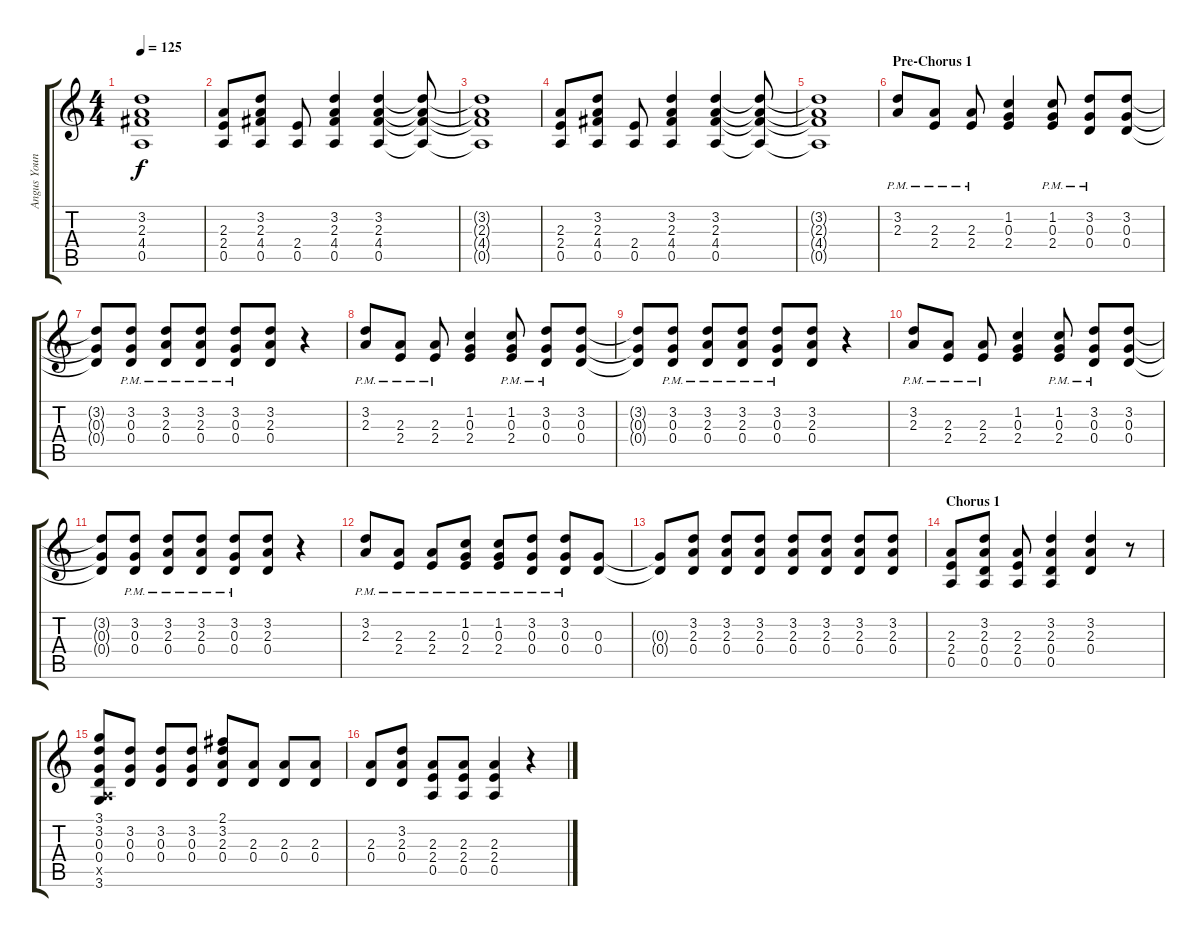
\track ("Angus Young" "Angus Youn") {instrument distortionguitar}
\staff {score tabs}
\tuning (E4 B3 G3 D3 A2 E2) {hide}
\ts (4 4)
\tempo 125
\clef g2
\ks c
(3.2{t} 2.3{t} 4.4{t} 0.5{t}).1{dy f} |
(2.3 2.4 0.5).8 (3.2 2.3 4.4 0.5).8 (2.4 0.5).8 (3.2 2.3 4.4 0.5).4 (3.2 2.3 4.4 0.5).4 (3.2{t} 2.3{t} 4.4{t} 0.5{t}).8 |
(3.2{t} 2.3{t} 4.4{t} 0.5{t}).1 |
(2.3 2.4 0.5).8 (3.2 2.3 4.4 0.5).8 (2.4 0.5).8 (3.2 2.3 4.4 0.5).4 (3.2 2.3 4.4 0.5).4 (3.2{t} 2.3{t} 4.4{t} 0.5{t}).8 |
(3.2{t} 2.3{t} 4.4{t} 0.5{t}).1 |
\section ("" "Pre-Chorus 1")
(3.2 2.3{pm}).8 (2.3{pm} 2.4).8 (2.3{pm} 2.4).8 (1.2 0.3 2.4).4 (1.2 0.3{pm} 2.4).8 (3.2 0.3{pm} 0.4).8 (3.2 0.3 0.4).8 |
(3.2{t} 0.3{t} 0.4{t}).8 (3.2 0.3{pm} 0.4).8 (3.2 2.3{pm} 0.4).8 (3.2 2.3{pm} 0.4).8 (3.2 0.3{pm} 0.4).8 (3.2 2.3 0.4).8 r.4 |
(3.2 2.3{pm}).8 (2.3{pm} 2.4).8 (2.3{pm} 2.4).8 (1.2 0.3 2.4).4 (1.2 0.3{pm} 2.4).8 (3.2 0.3{pm} 0.4).8 (3.2 0.3 0.4).8 |
(3.2{t} 0.3{t} 0.4{t}).8 (3.2 0.3{pm} 0.4).8 (3.2 2.3{pm} 0.4).8 (3.2 2.3{pm} 0.4).8 (3.2 0.3{pm} 0.4).8 (3.2 2.3 0.4).8 r.4 |
(3.2 2.3{pm}).8 (2.3{pm} 2.4).8 (2.3{pm} 2.4).8 (1.2 0.3 2.4).4 (1.2 0.3{pm} 2.4).8 (3.2 0.3{pm} 0.4).8 (3.2 0.3 0.4).8 |
(3.2{t} 0.3{t} 0.4{t}).8 (3.2 0.3{pm} 0.4).8 (3.2 2.3{pm} 0.4).8 (3.2 2.3{pm} 0.4).8 (3.2 0.3{pm} 0.4).8 (3.2 2.3 0.4).8 r.4 |
(3.2 2.3{pm}).8 (2.3{pm} 2.4).8 (2.3{pm} 2.4).8 (1.2 0.3{pm} 2.4).8 (1.2 0.3{pm} 2.4).8 (3.2 0.3{pm} 0.4).8 (3.2 0.3{pm} 0.4).8 (0.3 0.4).8 |
(0.3{t} 0.4{t}).8 (3.2 2.3 0.4).8 (3.2 2.3 0.4).8 (3.2 2.3 0.4).8 (3.2 2.3 0.4).8 (3.2 2.3 0.4).8 (3.2 2.3 0.4).8 (3.2 2.3 0.4).8 |
\section ("" "Chorus 1")
(2.3 2.4 0.5).8 (3.2 2.3 0.4 0.5).8 (2.3 2.4 0.5).8 (3.2 2.3 0.4 0.5).4 (3.2 2.3 0.4).4 r.8 |
(3.1 3.2 0.3 0.4 0.5{x} 3.6).8 (3.2 0.3 0.4).8 (3.2 0.3 0.4).8 (3.2 0.3 0.4).8 (2.1 3.2 2.3 0.4).8 (2.3 0.4).8 (2.3 0.4).8 (2.3 0.4).8 |
(2.3 0.4).8 (3.2 2.3 0.4).8 (2.3 2.4 0.5).8 (2.3 2.4 0.5).8 (2.3 2.4 0.5).4 r.4
